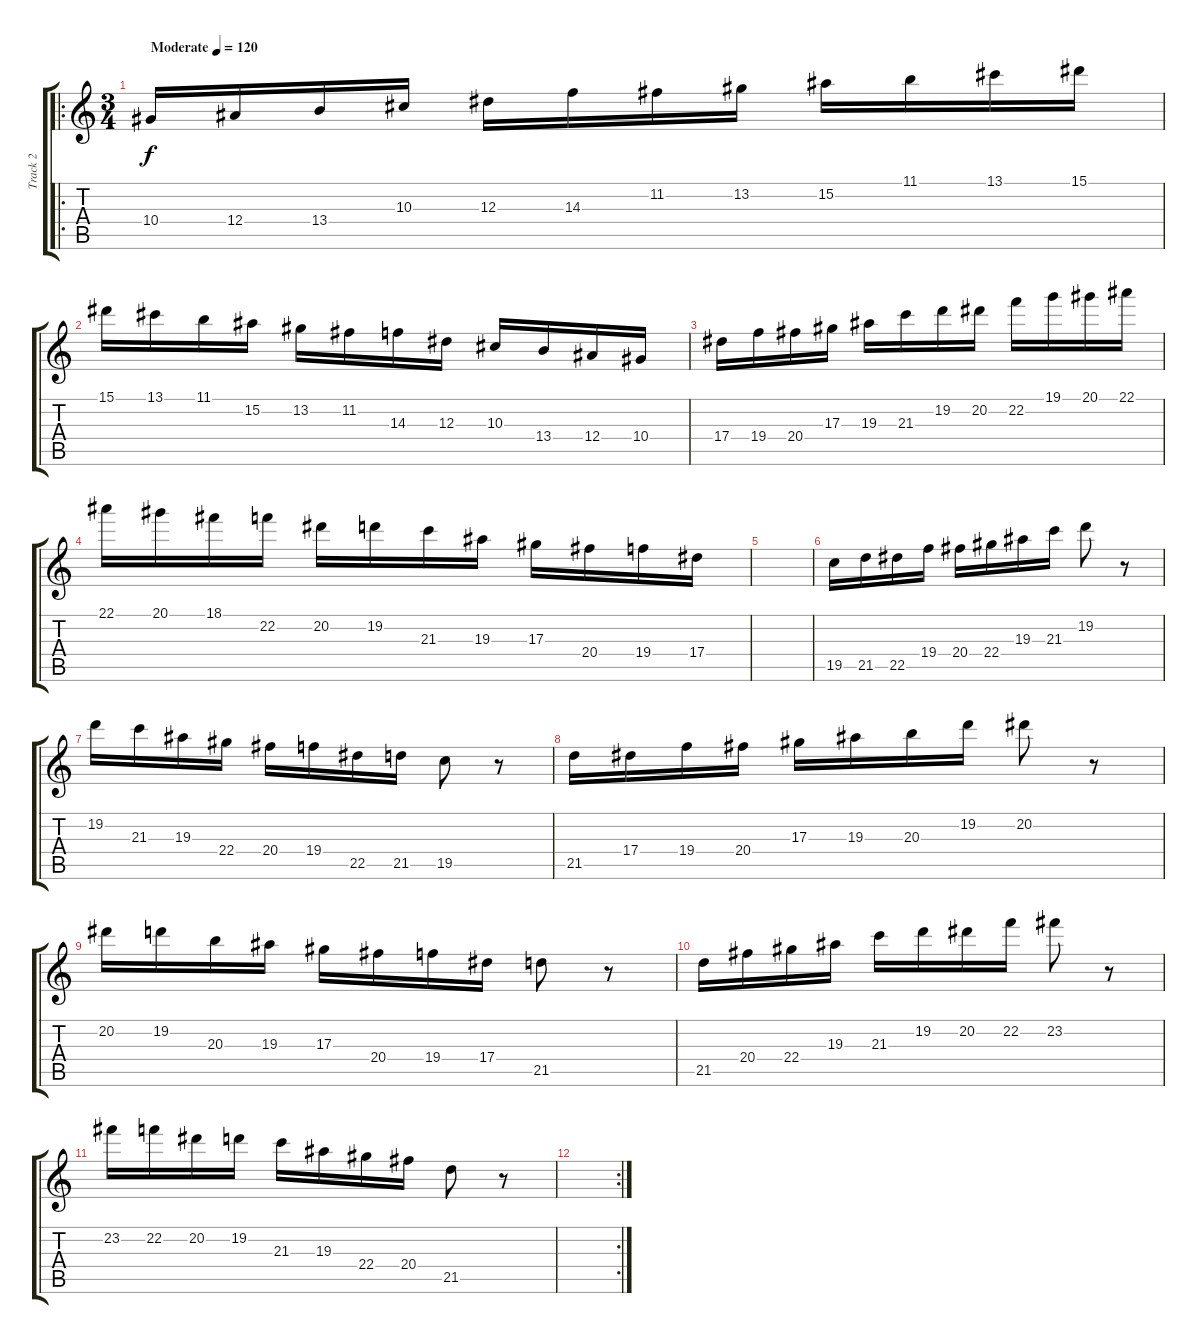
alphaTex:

\track ("Track 2" "Track 2") {instrument distortionguitar}
\staff {score tabs}
\tuning (C4 G3 Eb3 Bb2 F2 C2) {hide}
\ro
\ts (3 4)
\tempo (120 "Moderate")
\clef g2
\ks c
10.4.16{dy f instrument distortionguitar} 12.4.16 13.4.16 10.3.16 12.3.16 14.3.16 11.2.16 13.2.16 15.2.16 11.1.16 13.1.16 15.1.16 |
15.1.16 13.1.16 11.1.16 15.2.16 13.2.16 11.2.16 14.3.16 12.3.16 10.3.16 13.4.16 12.4.16 10.4.16 |
17.4.16 19.4.16 20.4.16 17.3.16 19.3.16 21.3.16 19.2.16 20.2.16 22.2.16 19.1.16 20.1.16 22.1.16 |
22.1.16 20.1.16 18.1.16 22.2.16 20.2.16 19.2.16 21.3.16 19.3.16 17.3.16 20.4.16 19.4.16 17.4.16 |
|
19.5.16 21.5.16 22.5.16 19.4.16 20.4.16 22.4.16 19.3.16 21.3.16 19.2.8 r.8 |
19.2.16 21.3.16 19.3.16 22.4.16 20.4.16 19.4.16 22.5.16 21.5.16 19.5.8 r.8 |
21.5.16 17.4.16 19.4.16 20.4.16 17.3.16 19.3.16 20.3.16 19.2.16 20.2.8 r.8 |
20.2.16 19.2.16 20.3.16 19.3.16 17.3.16 20.4.16 19.4.16 17.4.16 21.5.8 r.8 |
21.5.16 20.4.16 22.4.16 19.3.16 21.3.16 19.2.16 20.2.16 22.2.16 23.2.8 r.8 |
23.2.16 22.2.16 20.2.16 19.2.16 21.3.16 19.3.16 22.4.16 20.4.16 21.5.8 r.8 |
\rc 2
